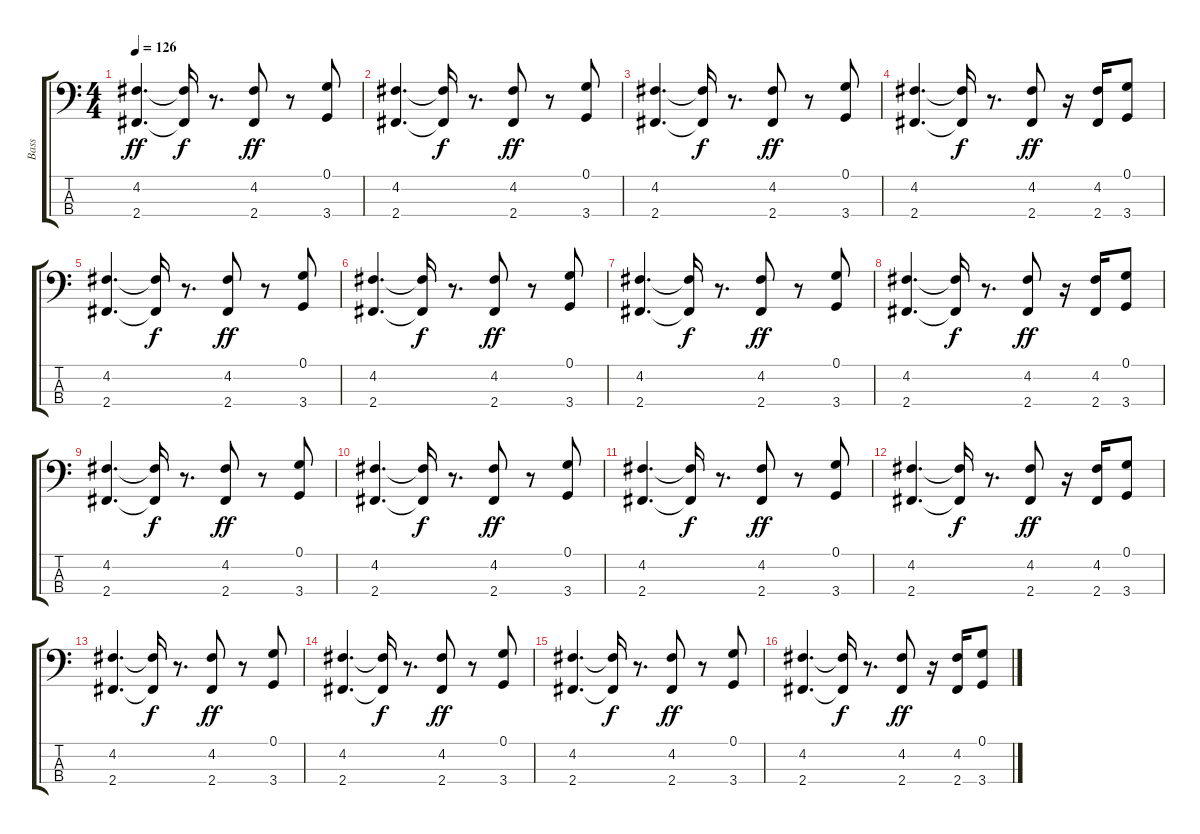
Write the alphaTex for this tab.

\track ("Bass" "Bass") {instrument synthbass2}
\staff {score tabs}
\tuning (G2 D2 A1 E1) {hide}
\ts (4 4)
\tempo 126
\clef f4
\ks c
(4.2 2.4).4{d dy ff} (4.2{t} 2.4{t}).16{dy f} r.8{d} (4.2 2.4).8{dy ff} r.8 (0.1 3.4).8 |
(4.2 2.4).4{d} (4.2{t} 2.4{t}).16{dy f} r.8{d} (4.2 2.4).8{dy ff} r.8 (0.1 3.4).8 |
(4.2 2.4).4{d} (4.2{t} 2.4{t}).16{dy f} r.8{d} (4.2 2.4).8{dy ff} r.8 (0.1 3.4).8 |
(4.2 2.4).4{d} (4.2{t} 2.4{t}).16{dy f} r.8{d} (4.2 2.4).8{dy ff} r.16 (4.2 2.4).16 (0.1 3.4).8 |
(4.2 2.4).4{d} (4.2{t} 2.4{t}).16{dy f} r.8{d} (4.2 2.4).8{dy ff} r.8 (0.1 3.4).8 |
(4.2 2.4).4{d} (4.2{t} 2.4{t}).16{dy f} r.8{d} (4.2 2.4).8{dy ff} r.8 (0.1 3.4).8 |
(4.2 2.4).4{d} (4.2{t} 2.4{t}).16{dy f} r.8{d} (4.2 2.4).8{dy ff} r.8 (0.1 3.4).8 |
(4.2 2.4).4{d} (4.2{t} 2.4{t}).16{dy f} r.8{d} (4.2 2.4).8{dy ff} r.16 (4.2 2.4).16 (0.1 3.4).8 |
(4.2 2.4).4{d} (4.2{t} 2.4{t}).16{dy f} r.8{d} (4.2 2.4).8{dy ff} r.8 (0.1 3.4).8 |
(4.2 2.4).4{d} (4.2{t} 2.4{t}).16{dy f} r.8{d} (4.2 2.4).8{dy ff} r.8 (0.1 3.4).8 |
(4.2 2.4).4{d} (4.2{t} 2.4{t}).16{dy f} r.8{d} (4.2 2.4).8{dy ff} r.8 (0.1 3.4).8 |
(4.2 2.4).4{d} (4.2{t} 2.4{t}).16{dy f} r.8{d} (4.2 2.4).8{dy ff} r.16 (4.2 2.4).16 (0.1 3.4).8 |
(4.2 2.4).4{d} (4.2{t} 2.4{t}).16{dy f} r.8{d} (4.2 2.4).8{dy ff} r.8 (0.1 3.4).8 |
(4.2 2.4).4{d} (4.2{t} 2.4{t}).16{dy f} r.8{d} (4.2 2.4).8{dy ff} r.8 (0.1 3.4).8 |
(4.2 2.4).4{d} (4.2{t} 2.4{t}).16{dy f} r.8{d} (4.2 2.4).8{dy ff} r.8 (0.1 3.4).8 |
(4.2 2.4).4{d} (4.2{t} 2.4{t}).16{dy f} r.8{d} (4.2 2.4).8{dy ff} r.16 (4.2 2.4).16 (0.1 3.4).8
